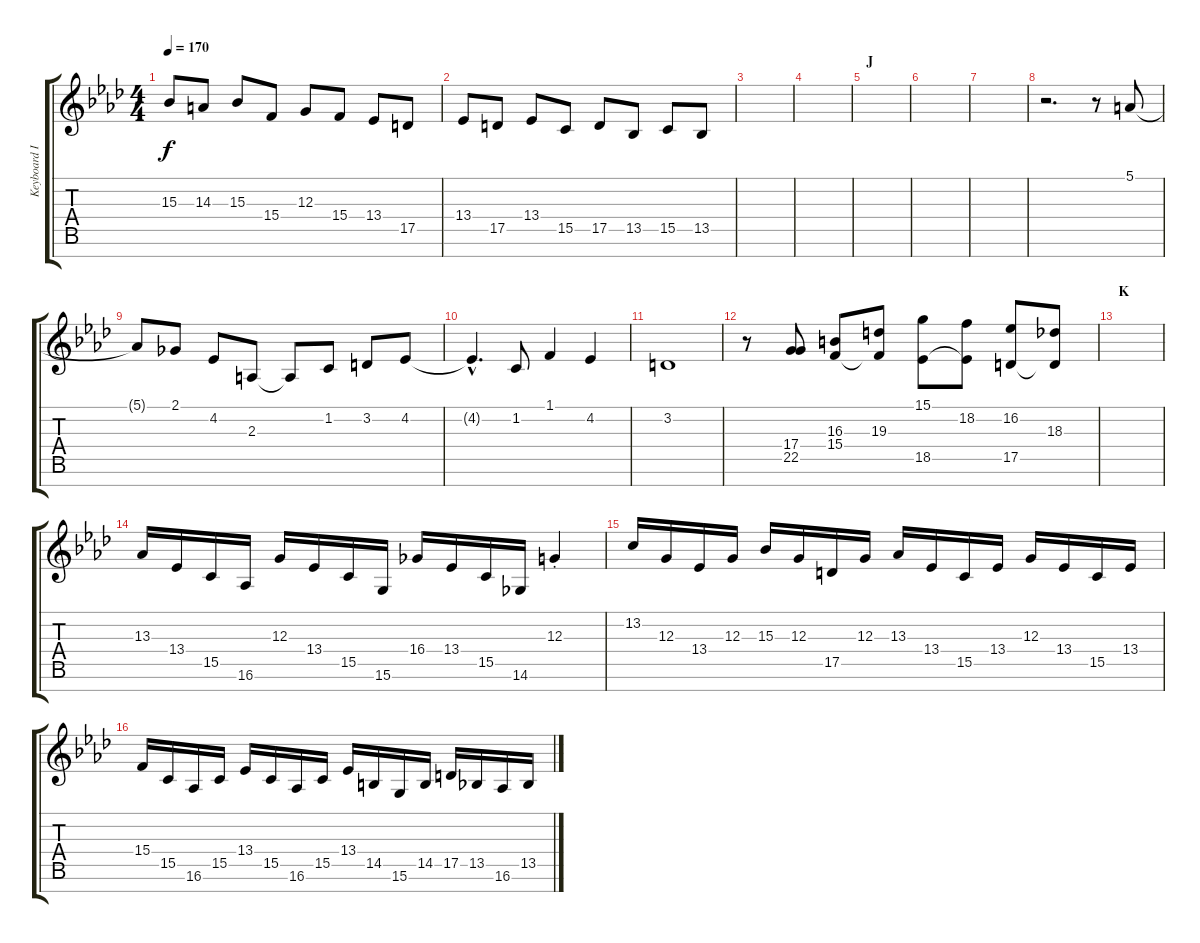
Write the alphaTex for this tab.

\track ("Keyboard I (Lead)" "Keyboard I") {instrument pad4choir}
\staff {score tabs}
\tuning (E4 B3 G3 D3 A2 E2 B1) {hide}
\ts (4 4)
\tempo 170
\clef g2
\ks ab
15.3.8{dy f} 14.3.8 15.3.8 15.4.8 12.3.8 15.4.8 13.4.8 17.5.8 |
13.4.8 17.5.8 13.4.8 15.5.8 17.5.8 13.5.8 15.5.8 13.5.8 |
|
|
\section ("" "J")
|
|
|
r.2{d} r.8 5.1.8 |
5.1{t}.8 2.1.8 4.2.8 2.3.8 2.3{t}.8 1.2.8 3.2.8 4.2.8 |
4.2{hac t}.4{d} 1.2.8 1.1.4 4.2.4 |
3.2.1 |
r.8 (17.4 22.5).8 (16.3 15.4).8 (19.3 15.4{t}).8 (15.1 18.5).8 (18.2 18.5{t}).8 (16.2 17.5).8 (18.3 17.5{t}).8 |
\section ("" "K")
|
13.3.16 13.4.16 15.5.16 16.6.16 12.3.16 13.4.16 15.5.16 15.6.16 16.4.16 13.4.16 15.5.16 14.6.16 12.3{st}.4 |
13.2.16 12.3.16 13.4.16 12.3.16 15.3.16 12.3.16 17.5.16 12.3.16 13.3.16 13.4.16 15.5.16 13.4.16 12.3.16 13.4.16 15.5.16 13.4.16 |
15.4.16 15.5.16 16.6.16 15.5.16 13.4.16 15.5.16 16.6.16 15.5.16 13.4.16 14.5.16 15.6.16 14.5.16 17.5.16 13.5.16 16.6.16 13.5.16
